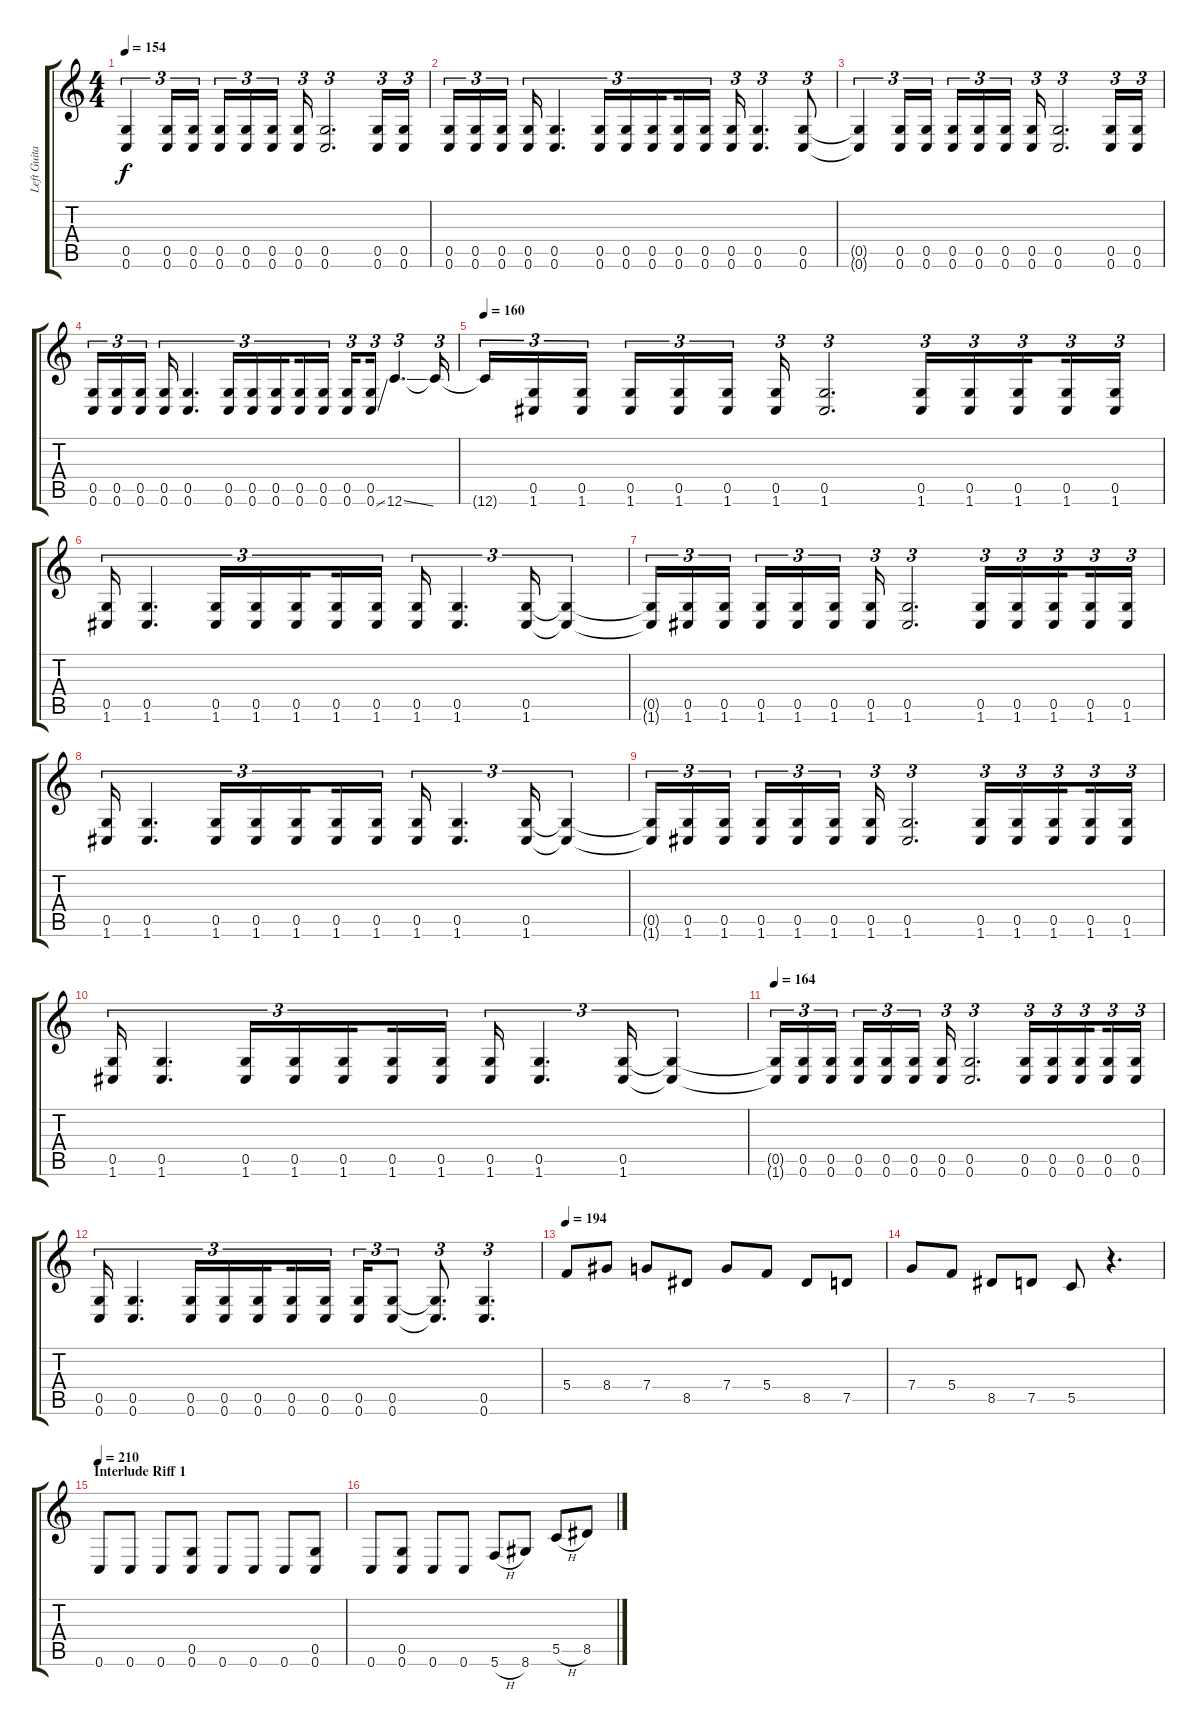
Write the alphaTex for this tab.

\track ("Left Guitar" "Left Guita") {instrument distortionguitar}
\staff {score tabs}
\tuning (D4 A3 F3 C3 G2 C2) {hide}
\ts (4 4)
\tempo 154
\clef g2
\ks c
(0.5{t} 0.6{t}).4{tu (3 2) dy f} (0.5 0.6).16{tu (3 2)} (0.5 0.6).16{tu (3 2)} (0.5 0.6).16{tu (3 2)} (0.5 0.6).16{tu (3 2)} (0.5 0.6).16{tu (3 2) beam splitsecondary} (0.5 0.6).16{tu (3 2)} (0.5 0.6).2{d tu (3 2)} (0.5 0.6).16{tu (3 2)} (0.5 0.6).16{tu (3 2)} |
(0.5 0.6).16{tu (3 2)} (0.5 0.6).16{tu (3 2)} (0.5 0.6).16{tu (3 2) beam splitsecondary} (0.5 0.6).16{tu (3 2)} (0.5 0.6).4{d tu (3 2)} (0.5 0.6).16{tu (3 2)} (0.5 0.6).16{tu (3 2)} (0.5 0.6).16{tu (3 2) beam splitsecondary} (0.5 0.6).16{tu (3 2)} (0.5 0.6).16{tu (3 2)} (0.5 0.6).16{tu (3 2)} (0.5 0.6).4{d tu (3 2)} (0.5 0.6).8{tu (3 2)} |
(0.5{t} 0.6{t}).4{tu (3 2)} (0.5 0.6).16{tu (3 2)} (0.5 0.6).16{tu (3 2)} (0.5 0.6).16{tu (3 2)} (0.5 0.6).16{tu (3 2)} (0.5 0.6).16{tu (3 2) beam splitsecondary} (0.5 0.6).16{tu (3 2)} (0.5 0.6).2{d tu (3 2)} (0.5 0.6).16{tu (3 2)} (0.5 0.6).16{tu (3 2)} |
(0.5 0.6).16{tu (3 2)} (0.5 0.6).16{tu (3 2)} (0.5 0.6).16{tu (3 2) beam splitsecondary} (0.5 0.6).16{tu (3 2)} (0.5 0.6).4{d tu (3 2)} (0.5 0.6).16{tu (3 2)} (0.5 0.6).16{tu (3 2)} (0.5 0.6).16{tu (3 2) beam splitsecondary} (0.5 0.6).16{tu (3 2)} (0.5 0.6).16{tu (3 2)} (0.5 0.6).16{tu (3 2) beam splitsecondary} (0.5 0.6{ss}).16{tu (3 2)} 12.6{ss}.4{d tu (3 2)} 12.6{t}.16{tu (3 2)} |
\tempo 160
12.6{t}.16{tu (3 2)} (0.5 1.6).16{tu (3 2)} (0.5 1.6).16{tu (3 2) beam splitsecondary} (0.5 1.6).16{tu (3 2)} (0.5 1.6).16{tu (3 2)} (0.5 1.6).16{tu (3 2)} (0.5 1.6).16{tu (3 2)} (0.5 1.6).2{d tu (3 2)} (0.5 1.6).16{tu (3 2)} (0.5 1.6).16{tu (3 2)} (0.5 1.6).16{tu (3 2) beam splitsecondary} (0.5 1.6).16{tu (3 2)} (0.5 1.6).16{tu (3 2)} |
(0.5 1.6).16{tu (3 2)} (0.5 1.6).4{d tu (3 2)} (0.5 1.6).16{tu (3 2)} (0.5 1.6).16{tu (3 2)} (0.5 1.6).16{tu (3 2) beam splitsecondary} (0.5 1.6).16{tu (3 2)} (0.5 1.6).16{tu (3 2)} (0.5 1.6).16{tu (3 2)} (0.5 1.6).4{d tu (3 2)} (0.5 1.6).16{tu (3 2)} (0.5{t} 1.6{t}).4{tu (3 2)} |
(0.5{t} 1.6{t}).16{tu (3 2)} (0.5 1.6).16{tu (3 2)} (0.5 1.6).16{tu (3 2) beam splitsecondary} (0.5 1.6).16{tu (3 2)} (0.5 1.6).16{tu (3 2)} (0.5 1.6).16{tu (3 2)} (0.5 1.6).16{tu (3 2)} (0.5 1.6).2{d tu (3 2)} (0.5 1.6).16{tu (3 2)} (0.5 1.6).16{tu (3 2)} (0.5 1.6).16{tu (3 2) beam splitsecondary} (0.5 1.6).16{tu (3 2)} (0.5 1.6).16{tu (3 2)} |
(0.5 1.6).16{tu (3 2)} (0.5 1.6).4{d tu (3 2)} (0.5 1.6).16{tu (3 2)} (0.5 1.6).16{tu (3 2)} (0.5 1.6).16{tu (3 2) beam splitsecondary} (0.5 1.6).16{tu (3 2)} (0.5 1.6).16{tu (3 2)} (0.5 1.6).16{tu (3 2)} (0.5 1.6).4{d tu (3 2)} (0.5 1.6).16{tu (3 2)} (0.5{t} 1.6{t}).4{tu (3 2)} |
(0.5{t} 1.6{t}).16{tu (3 2)} (0.5 1.6).16{tu (3 2)} (0.5 1.6).16{tu (3 2) beam splitsecondary} (0.5 1.6).16{tu (3 2)} (0.5 1.6).16{tu (3 2)} (0.5 1.6).16{tu (3 2)} (0.5 1.6).16{tu (3 2)} (0.5 1.6).2{d tu (3 2)} (0.5 1.6).16{tu (3 2)} (0.5 1.6).16{tu (3 2)} (0.5 1.6).16{tu (3 2) beam splitsecondary} (0.5 1.6).16{tu (3 2)} (0.5 1.6).16{tu (3 2)} |
(0.5 1.6).16{tu (3 2)} (0.5 1.6).4{d tu (3 2)} (0.5 1.6).16{tu (3 2)} (0.5 1.6).16{tu (3 2)} (0.5 1.6).16{tu (3 2) beam splitsecondary} (0.5 1.6).16{tu (3 2)} (0.5 1.6).16{tu (3 2)} (0.5 1.6).16{tu (3 2)} (0.5 1.6).4{d tu (3 2)} (0.5 1.6).16{tu (3 2)} (0.5{t} 1.6{t}).4{tu (3 2)} |
\tempo 164
(0.5{t} 1.6{t}).16{tu (3 2)} (0.5 0.6).16{tu (3 2)} (0.5 0.6).16{tu (3 2) beam splitsecondary} (0.5 0.6).16{tu (3 2)} (0.5 0.6).16{tu (3 2)} (0.5 0.6).16{tu (3 2)} (0.5 0.6).16{tu (3 2)} (0.5 0.6).2{d tu (3 2)} (0.5 0.6).16{tu (3 2)} (0.5 0.6).16{tu (3 2)} (0.5 0.6).16{tu (3 2) beam splitsecondary} (0.5 0.6).16{tu (3 2)} (0.5 0.6).16{tu (3 2)} |
(0.5 0.6).16{tu (3 2)} (0.5 0.6).4{d tu (3 2)} (0.5 0.6).16{tu (3 2)} (0.5 0.6).16{tu (3 2)} (0.5 0.6).16{tu (3 2) beam splitsecondary} (0.5 0.6).16{tu (3 2)} (0.5 0.6).16{tu (3 2)} (0.5 0.6).16{tu (3 2)} (0.5 0.6).8{tu (3 2)} (0.5{t} 0.6{t}).8{d tu (3 2)} (0.5 0.6).4{d tu (3 2)} |
\tempo 194
5.4.8 8.4.8 7.4.8 8.5.8 7.4.8 5.4.8 8.5.8 7.5.8 |
7.4.8 5.4.8 8.5.8 7.5.8 5.5.8 r.4{d} |
\section ("" "Interlude Riff 1")
\tempo 210
0.6.8 0.6.8 0.6.8 (0.5 0.6).8 0.6.8 0.6.8 0.6.8 (0.5 0.6).8 |
0.6.8 (0.5 0.6).8 0.6.8 0.6.8 5.6{h}.8 8.6.8 5.5{h}.8 8.5.8
